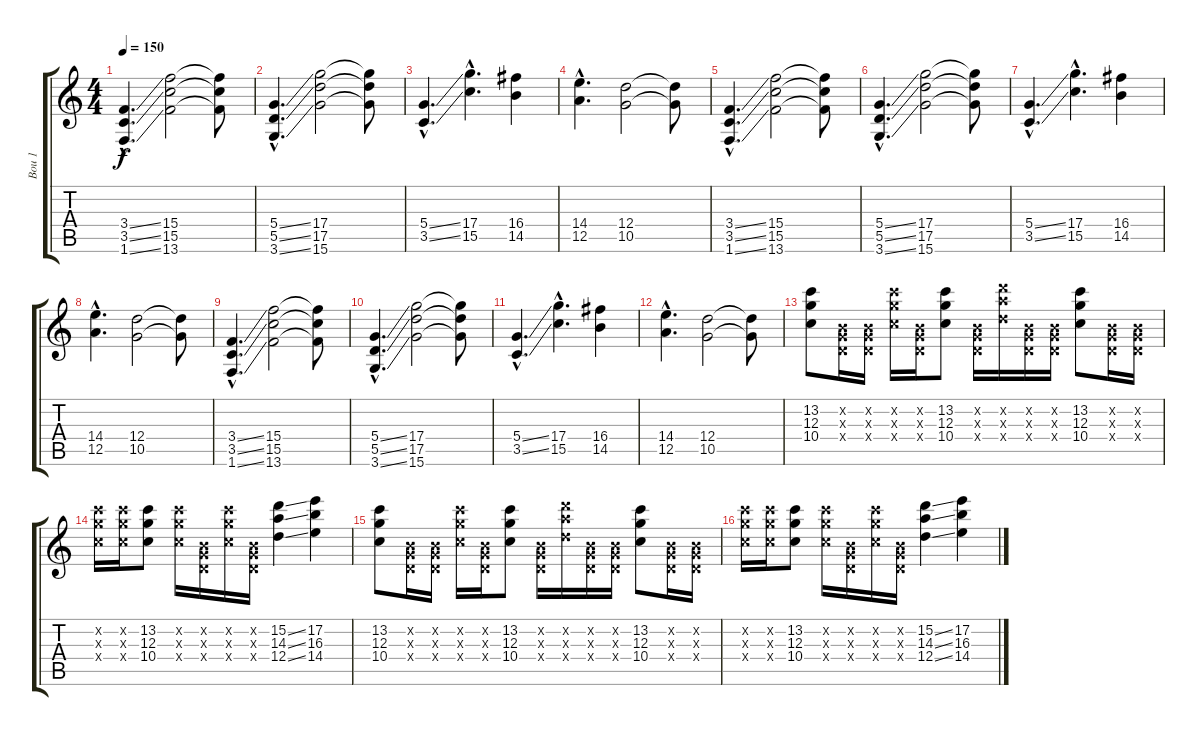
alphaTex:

\track ("Bou 1" "Bou 1") {instrument distortionguitar}
\staff {score tabs}
\tuning (E4 B3 G3 D3 A2 E2) {hide}
\ts (4 4)
\tempo 150
\clef g2
\ks c
(3.4{ss hac} 3.5{ss hac} 1.6{ss hac}).4{d dy f} (15.4 15.5 13.6).2 (15.4{t} 15.5{t} 13.6{t}).8 |
(5.4{ss hac} 5.5{ss hac} 3.6{ss hac}).4{d} (17.4 17.5 15.6).2 (17.4{t} 17.5{t} 15.6{t}).8 |
(5.4{ss hac} 3.5{ss hac}).4{d} (17.4{hac} 15.5{hac}).4{d} (16.4 14.5).4 |
(14.4{hac} 12.5{hac}).4{d} (12.4 10.5).2 (12.4{t} 10.5{t}).8 |
(3.4{ss hac} 3.5{ss hac} 1.6{ss hac}).4{d} (15.4 15.5 13.6).2 (15.4{t} 15.5{t} 13.6{t}).8 |
(5.4{ss hac} 5.5{ss hac} 3.6{ss hac}).4{d} (17.4 17.5 15.6).2 (17.4{t} 17.5{t} 15.6{t}).8 |
(5.4{ss hac} 3.5{ss hac}).4{d} (17.4{hac} 15.5{hac}).4{d} (16.4 14.5).4 |
(14.4{hac} 12.5{hac}).4{d} (12.4 10.5).2 (12.4{t} 10.5{t}).8 |
(3.4{ss hac} 3.5{ss hac} 1.6{ss hac}).4{d} (15.4 15.5 13.6).2 (15.4{t} 15.5{t} 13.6{t}).8 |
(5.4{ss hac} 5.5{ss hac} 3.6{ss hac}).4{d} (17.4 17.5 15.6).2 (17.4{t} 17.5{t} 15.6{t}).8 |
(5.4{ss hac} 3.5{ss hac}).4{d} (17.4{hac} 15.5{hac}).4{d} (16.4 14.5).4 |
(14.4{hac} 12.5{hac}).4{d} (12.4 10.5).2 (12.4{t} 10.5{t}).8 |
(13.2 12.3 10.4).8 (0.2{x} 0.3{x} 0.4{x}).16 (0.2{x} 0.3{x} 0.4{x}).16 (13.2{x} 12.3{x} 10.4{x}).16 (0.2{x} 0.3{x} 0.4{x}).16 (13.2 12.3 10.4).8 (0.2{x} 0.3{x} 0.4{x}).16 (15.2{x} 14.3{x} 12.4{x}).16 (0.2{x} 0.3{x} 0.4{x}).16 (0.2{x} 0.3{x} 0.4{x}).16 (13.2 12.3 10.4).8 (0.2{x} 0.3{x} 0.4{x}).16 (0.2{x} 0.3{x} 0.4{x}).16 |
(13.2{x} 12.3{x} 10.4{x}).16 (13.2{x} 12.3{x} 10.4{x}).16 (13.2 12.3 10.4).8 (13.2{x} 12.3{x} 10.4{x}).16 (0.2{x} 0.3{x} 0.4{x}).16 (13.2{x} 12.3{x} 10.4{x}).16 (0.2{x} 0.3{x} 0.4{x}).16 (15.2{ss} 14.3{ss} 12.4{ss}).4 (17.2 16.3 14.4).4 |
(13.2 12.3 10.4).8 (0.2{x} 0.3{x} 0.4{x}).16 (0.2{x} 0.3{x} 0.4{x}).16 (13.2{x} 12.3{x} 10.4{x}).16 (0.2{x} 0.3{x} 0.4{x}).16 (13.2 12.3 10.4).8 (0.2{x} 0.3{x} 0.4{x}).16 (15.2{x} 14.3{x} 12.4{x}).16 (0.2{x} 0.3{x} 0.4{x}).16 (0.2{x} 0.3{x} 0.4{x}).16 (13.2 12.3 10.4).8 (0.2{x} 0.3{x} 0.4{x}).16 (0.2{x} 0.3{x} 0.4{x}).16 |
(13.2{x} 12.3{x} 10.4{x}).16 (13.2{x} 12.3{x} 10.4{x}).16 (13.2 12.3 10.4).8 (13.2{x} 12.3{x} 10.4{x}).16 (0.2{x} 0.3{x} 0.4{x}).16 (13.2{x} 12.3{x} 10.4{x}).16 (0.2{x} 0.3{x} 0.4{x}).16 (15.2{ss} 14.3{ss} 12.4{ss}).4 (17.2 16.3 14.4).4
